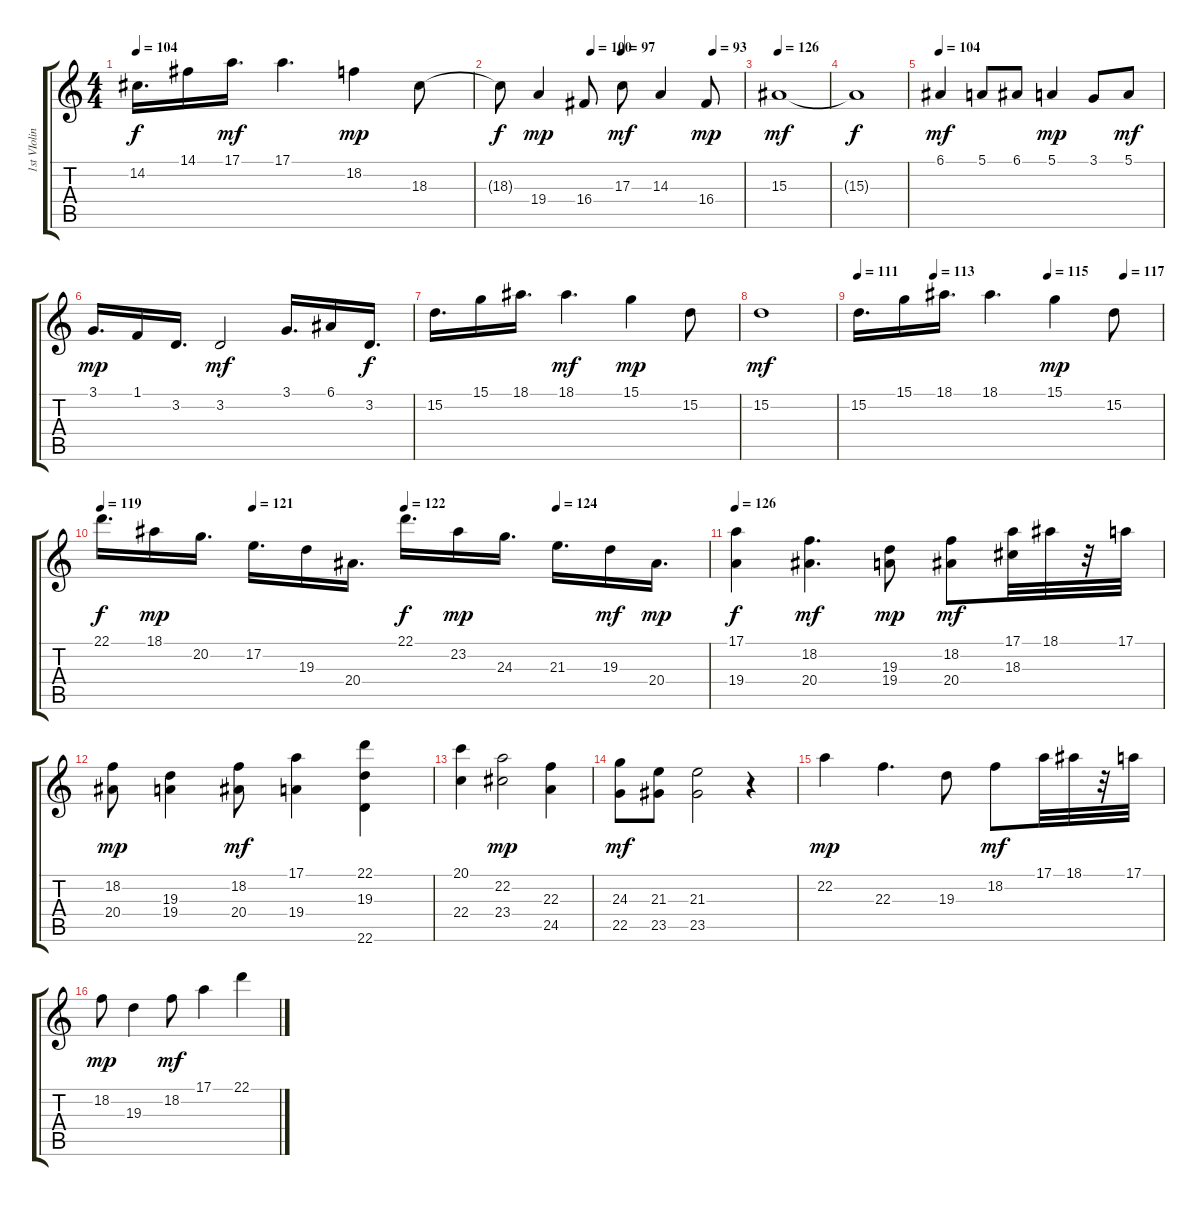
\track ("1st VIolin" "1st VIolin") {instrument stringensemble1}
\staff {score tabs}
\tuning (E4 B3 G3 D3 A2 E2) {hide}
\ts (4 4)
\tempo 104
\clef g2
\ks c
14.2.16{d dy f} 14.1.16 17.1.16{d dy mf} 17.1.4{d} 18.2.4{dy mp} 18.3.8 |
\tempo (100 0.375)
\tempo (97 0.5)
\tempo (93 0.875)
18.3{t}.8{dy f} 19.4.4{dy mp} 16.4.8 17.3.8{dy mf} 14.3.4 16.4.8{dy mp} |
\tempo 126
15.3.1{dy mf} |
15.3{t}.1{dy f} |
\tempo 104
6.1.4{dy mf} 5.1.8 6.1.8 5.1.4{dy mp} 3.1.8 5.1.8{dy mf} |
3.1.16{d dy mp} 1.1.16 3.2.16{d} 3.2.2{dy mf} 3.1.16{d} 6.1.16 3.2.16{d dy f} |
15.2.16{d} 15.1.16 18.1.16{d} 18.1.4{d dy mf} 15.1.4{dy mp} 15.2.8 |
15.2.1{dy mf} |
\tempo 111
\tempo (113 0.25)
\tempo (115 0.625)
\tempo (117 0.875)
15.2.16{d} 15.1.16 18.1.16{d} 18.1.4{d} 15.1.4{dy mp} 15.2.8 |
\tempo 119
\tempo (121 0.25)
\tempo (122 0.5)
\tempo (124 0.75)
22.1.16{d dy f} 18.1.16{dy mp} 20.2.16{d} 17.2.16{d} 19.3.16 20.4.16{d} 22.1.16{d dy f} 23.2.16{dy mp} 24.3.16{d} 21.3.16{d} 19.3.16{dy mf} 20.4.16{d dy mp} |
\tempo 126
(17.1 19.4).4{dy f} (18.2 20.4).4{d dy mf} (19.3 19.4).8{dy mp} (18.2 20.4).8{dy mf} (17.1 18.3).32 18.1.32 r.32 17.1.32 |
(18.2 20.4).8{dy mp} (19.3 19.4).4 (18.2 20.4).8{dy mf} (17.1 19.4).4 (22.1 19.3 22.6).4 |
(20.1 22.4).4 (22.2 23.4).2{dy mp} (22.3 24.5).4 |
(24.3 22.5).8{dy mf} (21.3 23.5).8 (21.3 23.5).2 r.4 |
22.2.4{dy mp} 22.3.4{d} 19.3.8 18.2.8{dy mf} 17.1.32 18.1.32 r.32 17.1.32 |
18.2.8{dy mp} 19.3.4 18.2.8{dy mf} 17.1.4 22.1.4
